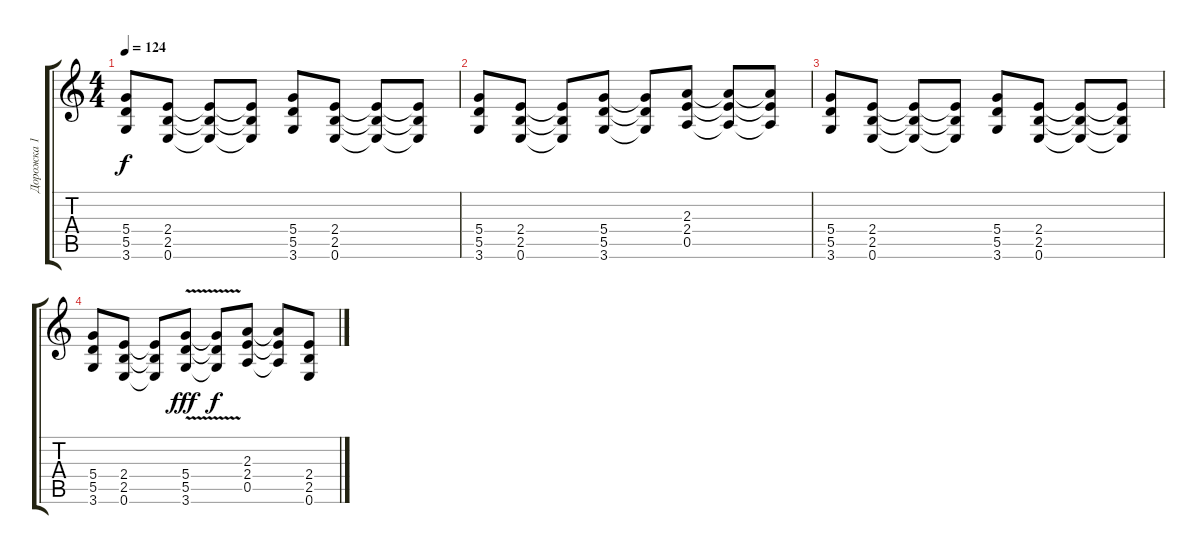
\track ("Дорожка 1" "Дорожка 1") {instrument acousticguitarsteel}
\staff {score tabs}
\tuning (E4 B3 G3 D3 A2 E2) {hide}
\ts (4 4)
\tempo 124
\clef g2
\ks c
(5.4 5.5 3.6).8{dy f} (2.4 2.5 0.6).8 (2.4{t} 2.5{t} 0.6{t}).8 (2.4{t} 2.5{t} 0.6{t}).8 (5.4 5.5 3.6).8 (2.4 2.5 0.6).8 (2.4{t} 2.5{t} 0.6{t}).8 (2.4{t} 2.5{t} 0.6{t}).8 |
(5.4 5.5 3.6).8 (2.4 2.5 0.6).8 (2.4{t} 2.5{t} 0.6{t}).8 (5.4 5.5 3.6).8 (5.4{t} 5.5{t} 3.6{t}).8 (2.3 2.4 0.5).8 (2.3{t} 2.4{t} 0.5{t}).8 (2.3{t} 2.4{t} 0.5{t}).8 |
(5.4 5.5 3.6).8 (2.4 2.5 0.6).8 (2.4{t} 2.5{t} 0.6{t}).8 (2.4{t} 2.5{t} 0.6{t}).8 (5.4 5.5 3.6).8 (2.4 2.5 0.6).8 (2.4{t} 2.5{t} 0.6{t}).8 (2.4{t} 2.5{t} 0.6{t}).8 |
(5.4 5.5 3.6).8{volume 0} (2.4 2.5 0.6).8 (2.4{t} 2.5{t} 0.6{t}).8 (5.4{v} 5.5{v} 3.6{v}).8{dy fff} (5.4{t} 5.5{t} 3.6{t}).8{dy f} (2.3 2.4 0.5).8 (2.3{t} 2.4{t} 0.5{t}).8 (2.4 2.5 0.6).8
